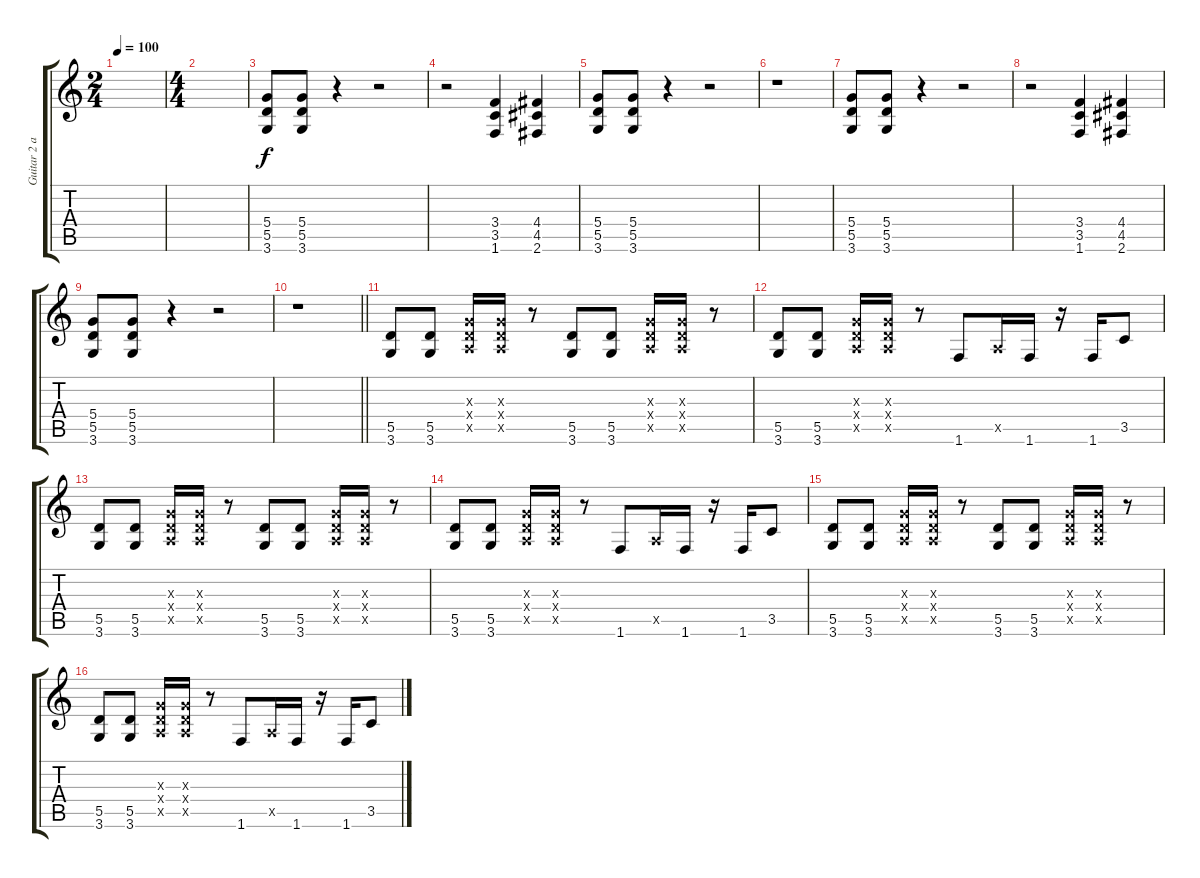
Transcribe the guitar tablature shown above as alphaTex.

\track ("Guitar 2 and 4" "Guitar 2 a") {instrument acousticguitarnylon}
\staff {score tabs}
\tuning (E4 B3 G3 D3 A2 E2) {hide}
\ts (2 4)
\tempo 100
\clef g2
\ks c
|
\ts (4 4)
|
(5.4 5.5 3.6).8 (5.4 5.5 3.6).8 r.4 r.2 |
r.2 (3.4 3.5 1.6).4 (4.4 4.5 2.6).4 |
(5.4 5.5 3.6).8 (5.4 5.5 3.6).8 r.4 r.2 |
r.1 |
(5.4 5.5 3.6).8 (5.4 5.5 3.6).8 r.4 r.2 |
r.2 (3.4 3.5 1.6).4 (4.4 4.5 2.6).4 |
(5.4 5.5 3.6).8 (5.4 5.5 3.6).8 r.4 r.2 |
\barLineRight lightlight
r.1 |
(5.5 3.6).8 (5.5 3.6).8 (0.3{x} 0.4{x} 0.5{x}).16 (0.3{x} 0.4{x} 0.5{x}).16 r.8 (5.5 3.6).8 (5.5 3.6).8 (0.3{x} 0.4{x} 0.5{x}).16 (0.3{x} 0.4{x} 0.5{x}).16 r.8 |
(5.5 3.6).8 (5.5 3.6).8 (0.3{x} 0.4{x} 0.5{x}).16 (0.3{x} 0.4{x} 0.5{x}).16 r.8 1.6.8 0.5{x}.16 1.6.16 r.16 1.6.16 3.5.8 |
(5.5 3.6).8 (5.5 3.6).8 (0.3{x} 0.4{x} 0.5{x}).16 (0.3{x} 0.4{x} 0.5{x}).16 r.8 (5.5 3.6).8 (5.5 3.6).8 (0.3{x} 0.4{x} 0.5{x}).16 (0.3{x} 0.4{x} 0.5{x}).16 r.8 |
(5.5 3.6).8 (5.5 3.6).8 (0.3{x} 0.4{x} 0.5{x}).16 (0.3{x} 0.4{x} 0.5{x}).16 r.8 1.6.8 0.5{x}.16 1.6.16 r.16 1.6.16 3.5.8 |
(5.5 3.6).8 (5.5 3.6).8 (0.3{x} 0.4{x} 0.5{x}).16 (0.3{x} 0.4{x} 0.5{x}).16 r.8 (5.5 3.6).8 (5.5 3.6).8 (0.3{x} 0.4{x} 0.5{x}).16 (0.3{x} 0.4{x} 0.5{x}).16 r.8 |
(5.5 3.6).8 (5.5 3.6).8 (0.3{x} 0.4{x} 0.5{x}).16 (0.3{x} 0.4{x} 0.5{x}).16 r.8 1.6.8 0.5{x}.16 1.6.16 r.16 1.6.16 3.5.8
